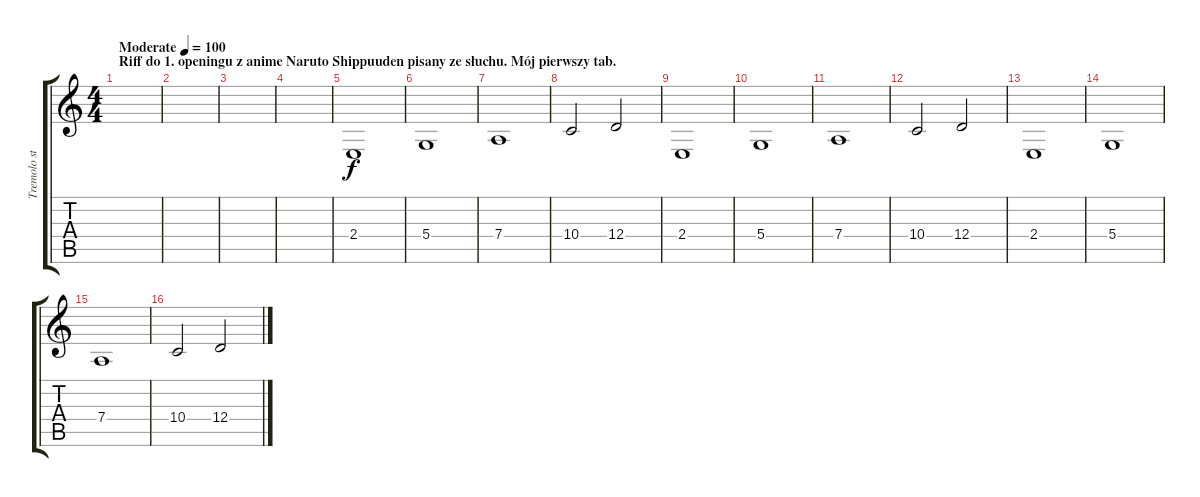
\track ("Tremolo strings" "Tremolo st") {instrument tremolostrings}
\staff {score tabs}
\tuning (E4 B3 G3 D3 A2 E2) {hide}
\ts (4 4)
\section ("" "Riff do 1. openingu z anime Naruto Shippuuden pisany ze słuchu. Mój pierwszy tab.")
\tempo (100 "Moderate")
\clef g2
\ks c
|
|
|
|
2.4.1 |
5.4.1 |
7.4.1 |
10.4.2 12.4.2 |
2.4.1 |
5.4.1 |
7.4.1 |
10.4.2 12.4.2 |
2.4.1 |
5.4.1 |
7.4.1 |
10.4.2 12.4.2
